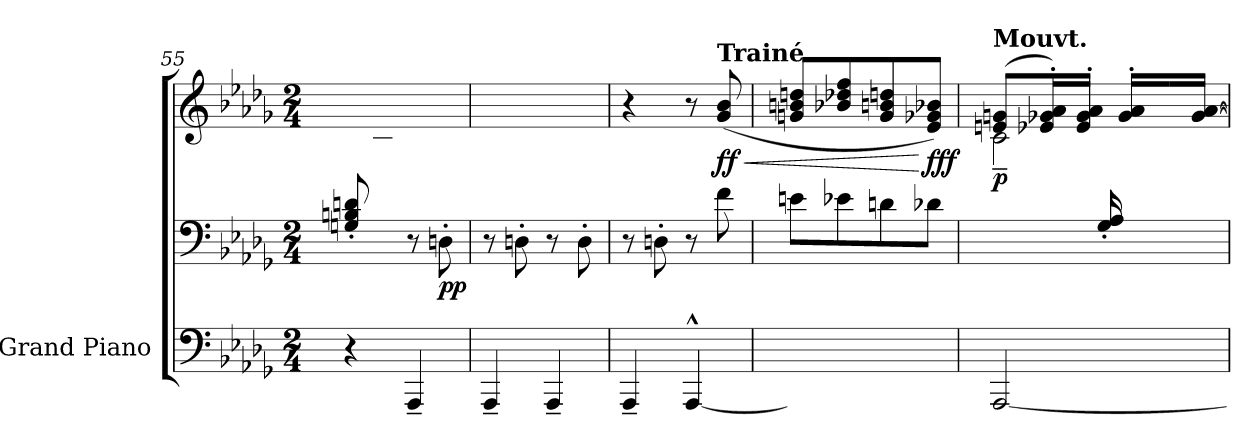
**kern	**kern	**kern	**dynam
*part1	*part1	*part1	*part1
*staff3	*staff2	*staff1	*staff1/2/3
*I"Grand Piano	*	*	*
*I'Pno.	*	*	*
*clefF4	*clefF4	*clefG2	*
*k[b-e-a-d-g-]	*k[b-e-a-d-g-]	*k[b-e-a-d-g-]	*
*M2/4	*M2/4	*M2/4	*
=55	=55	=55	=55
*	*	*^	*
4r	8Gn/' 8Bn/' 8dn/'L	2ryy	8ryy	.
.	8ryy	.	8B-X\' 8d-X\' 8f\'J	.
4AAA-~/	8r	.	4ryy	.
!	!	!	!	!LO:DY:b=2
.	8Dn'\	.	.	pp
*	*	*v	*v	*
=56	=56	=56	=56
4AAA-~/	8r	2ryy	.
.	8Dn'\	.	.
4AAA-~/	8r	.	.
.	8D'\	.	.
!!LO:LB:g=z
=57	=57	=57	=57
4AAA-~/	8r	4r	.
.	8Dn'\	.	.
!	!	!	!LO:DY:a=3
[4AAA-^^/	8r	8r	other-dynamics
!	!	!LO:TX:a:B:t=Trainé	!
!	!	!	!LO:HP:b
!	!	!	!LO:DY:n=1:b
.	8f\	(>8g-/ 8b-/	< ff
=58	=58	=58	=58
*^	*	*	*
8ryy	2AAA-/yy]	8en\L	8gn/ 8bn/ 8ddn/L	.
8ryy	.	8e-X\	8b-X/ 8dd-X/ 8ff/	.
8ryy	.	8dn\	8g/ 8bn/ 8ddn/	.
!	!	!	!	!LO:DY:n=1:b
8ryy	.	8d-X\J	8e-/ 8g-X/ 8b-X/J)	[ fff
=59	=59	=59	=59	=59
*	*	*	*^	*
*	*	*	*	*^	*
!	!	!	!LO:TX:a:B:t=Mouvt.	!	!	!
!	!	!	!	!	!	!LO:DY:b
8rAyy	[2AAA-/	4ryy	(>8en/ 8gn/L	2c~\	4.ryy	p
4.rAyy	.	.	16e-X/' 16g-X/' 16a-/'L)	.	.	.
.	.	.	16e-/' 16g-/' 16a-/'JJ	.	.	.
.	.	16G-/' 16A-/'LL	16rcyy	.	.	.
.	.	16rFyy	16g-/' 16a-/'LL	.	.	.
.	.	16ryy	16rcyy	.	16g-\' 16a-\'JJ	.
.	.	16rFyy	[16g-/ [16a-/JJ	.	16ryy	.
*v	*v	*	*v	*v	*v	*
=	=	=	=
*-	*-	*-	*-
